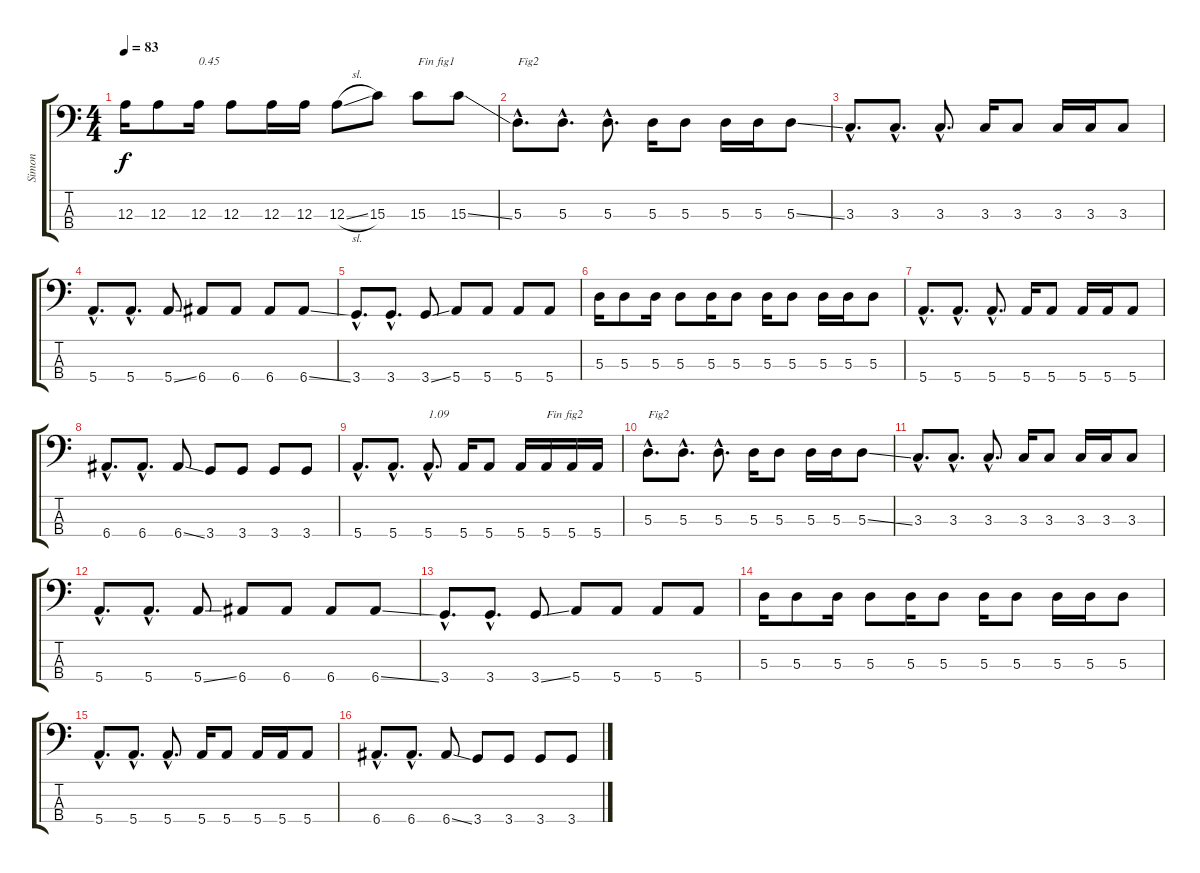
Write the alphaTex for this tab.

\track ("Simon" "Simon") {instrument electricbasspick}
\staff {score tabs}
\tuning (G2 D2 A1 E1) {hide}
\ts (4 4)
\tempo 83
\clef f4
\ks c
12.3.16{dy f} 12.3.8 12.3.16{txt "0.45"} 12.3.8 12.3.16 12.3.16 12.3{sl}.8 15.3.8 15.3.8{txt "Fin fig1"} 15.3{ss}.8 |
5.3{hac}.8{d txt "Fig2"} 5.3{hac}.8{d} 5.3{hac}.8{d} 5.3.16 5.3.8 5.3.16 5.3.16 5.3{ss}.8 |
3.3{hac}.8{d} 3.3{hac}.8{d} 3.3{hac}.8{d} 3.3.16 3.3.8 3.3.16 3.3.16 3.3.8 |
5.4{hac}.8{d} 5.4{hac}.8{d} 5.4{ss}.8 6.4.8 6.4.8 6.4.8 6.4{ss}.8 |
3.4{hac}.8{d} 3.4{hac}.8{d} 3.4{ss}.8 5.4.8 5.4.8 5.4.8 5.4.8 |
5.3.16 5.3.8 5.3.16 5.3.8 5.3.16 5.3.8 5.3.16 5.3.8 5.3.16 5.3.16 5.3.8 |
5.4{hac}.8{d} 5.4{hac}.8{d} 5.4{hac}.8{d} 5.4.16 5.4.8 5.4.16 5.4.16 5.4.8 |
6.4{hac}.8{d} 6.4{hac}.8{d} 6.4{ss}.8 3.4.8 3.4.8 3.4.8 3.4.8 |
5.4{hac}.8{d} 5.4{hac}.8{d} 5.4{hac}.8{d txt "1.09"} 5.4.16 5.4.8 5.4.16 5.4.16{txt "Fin fig2"} 5.4.16 5.4.16 |
5.3{hac}.8{d txt "Fig2"} 5.3{hac}.8{d} 5.3{hac}.8{d} 5.3.16 5.3.8 5.3.16 5.3.16 5.3{ss}.8 |
3.3{hac}.8{d} 3.3{hac}.8{d} 3.3{hac}.8{d} 3.3.16 3.3.8 3.3.16 3.3.16 3.3.8 |
5.4{hac}.8{d} 5.4{hac}.8{d} 5.4{ss}.8 6.4.8 6.4.8 6.4.8 6.4{ss}.8 |
3.4{hac}.8{d} 3.4{hac}.8{d} 3.4{ss}.8 5.4.8 5.4.8 5.4.8 5.4.8 |
5.3.16 5.3.8 5.3.16 5.3.8 5.3.16 5.3.8 5.3.16 5.3.8 5.3.16 5.3.16 5.3.8 |
5.4{hac}.8{d} 5.4{hac}.8{d} 5.4{hac}.8{d} 5.4.16 5.4.8 5.4.16 5.4.16 5.4.8 |
6.4{hac}.8{d} 6.4{hac}.8{d} 6.4{ss}.8 3.4.8 3.4.8 3.4.8 3.4.8
